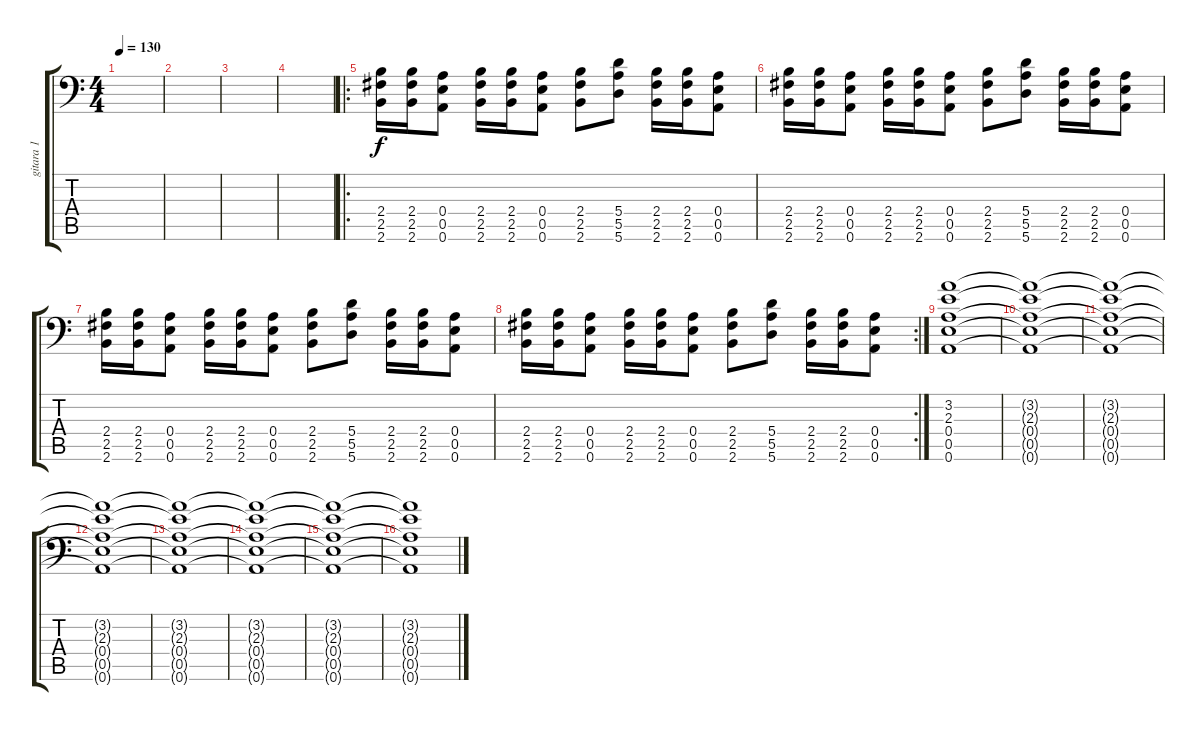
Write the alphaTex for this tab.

\track ("gitara 1" "gitara 1") {instrument distortionguitar}
\staff {score tabs}
\tuning (B3 Gb3 D3 A2 E2 A1) {hide}
\ts (4 4)
\tempo 130
\clef f4
\ks c
|
|
|
|
\ro
(2.4 2.5 2.6).16 (2.4 2.5 2.6).16 (0.4 0.5 0.6).8 (2.4 2.5 2.6).16 (2.4 2.5 2.6).16 (0.4 0.5 0.6).8 (2.4 2.5 2.6).8 (5.4 5.5 5.6).8 (2.4 2.5 2.6).16 (2.4 2.5 2.6).16 (0.4 0.5 0.6).8 |
(2.4 2.5 2.6).16 (2.4 2.5 2.6).16 (0.4 0.5 0.6).8 (2.4 2.5 2.6).16 (2.4 2.5 2.6).16 (0.4 0.5 0.6).8 (2.4 2.5 2.6).8 (5.4 5.5 5.6).8 (2.4 2.5 2.6).16 (2.4 2.5 2.6).16 (0.4 0.5 0.6).8 |
(2.4 2.5 2.6).16 (2.4 2.5 2.6).16 (0.4 0.5 0.6).8 (2.4 2.5 2.6).16 (2.4 2.5 2.6).16 (0.4 0.5 0.6).8 (2.4 2.5 2.6).8 (5.4 5.5 5.6).8 (2.4 2.5 2.6).16 (2.4 2.5 2.6).16 (0.4 0.5 0.6).8 |
\rc 2
(2.4 2.5 2.6).16 (2.4 2.5 2.6).16 (0.4 0.5 0.6).8 (2.4 2.5 2.6).16 (2.4 2.5 2.6).16 (0.4 0.5 0.6).8 (2.4 2.5 2.6).8 (5.4 5.5 5.6).8 (2.4 2.5 2.6).16 (2.4 2.5 2.6).16 (0.4 0.5 0.6).8 |
(3.2 2.3 0.4 0.5 0.6).1 |
(3.2{t} 2.3{t} 0.4{t} 0.5{t} 0.6{t}).1 |
(3.2{t} 2.3{t} 0.4{t} 0.5{t} 0.6{t}).1{volume 0} |
(3.2{t} 2.3{t} 0.4{t} 0.5{t} 0.6{t}).1 |
(3.2{t} 2.3{t} 0.4{t} 0.5{t} 0.6{t}).1 |
(3.2{t} 2.3{t} 0.4{t} 0.5{t} 0.6{t}).1 |
(3.2{t} 2.3{t} 0.4{t} 0.5{t} 0.6{t}).1 |
(3.2{t} 2.3{t} 0.4{t} 0.5{t} 0.6{t}).1
